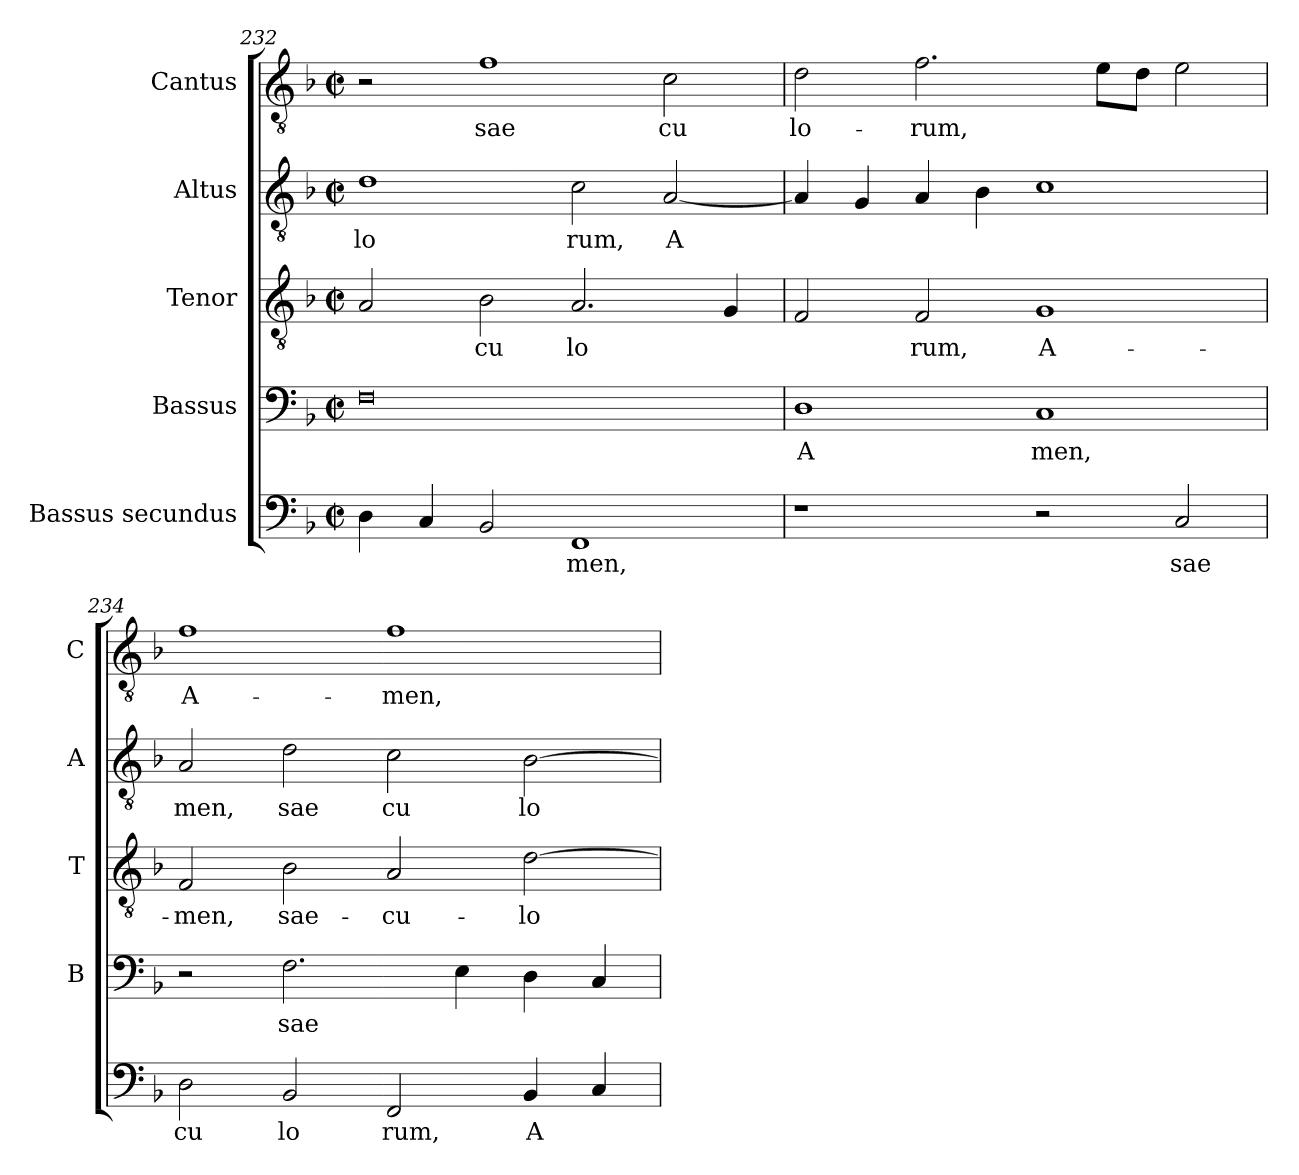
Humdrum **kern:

**kern	**text	**kern	**text	**kern	**text	**kern	**text	**kern	**text
*part5	*part5	*part4	*part4	*part3	*part3	*part2	*part2	*part1	*part1
*staff5	*staff5	*staff4	*staff4	*staff3	*staff3	*staff2	*staff2	*staff1	*staff1
*I"Bassus  secundus	*	*I"Bassus	*	*I"Tenor	*	*I"Altus	*	*I"Cantus	*
*	*	*I'B	*	*I'T	*	*I'A	*	*I'C	*
*clefF4	*	*clefF4	*	*clefGv2	*	*clefGv2	*	*clefGv2	*
*k[b-]	*	*k[b-]	*	*k[b-]	*	*k[b-]	*	*k[b-]	*
*F:	*	*F:	*	*F:	*	*F:	*	*F:	*
*M2/2	*	*M2/2	*	*M2/2	*	*M2/2	*	*M2/2	*
*met(c|)	*	*met(c|)	*	*met(c|)	*	*met(c|)	*	*met(c|)	*
=232	=232	=232	=232	=232	=232	=232	=232	=232	=232
!	!LO:LY:b:cj	!	!LO:LY:b:cj	!	!LO:LY:b:cj	!	!LO:LY:b:cj	!	!
4D\	.	0F	.	2A/	.	1d	lo	2r	.
!	!LO:LY:b:cj	!	!	!	!	!	!	!	!
4C/	.	.	.	.	.	.	.	.	.
!	!LO:LY:b:cj	!	!	!	!LO:LY:b:cj	!	!	!	!LO:LY:b:cj
2BB-/	.	.	.	2B-\	cu	.	.	1f	sae
!	!LO:LY:b:cj	!	!	!	!LO:LY:b:cj	!	!LO:LY:b:cj	!	!
1FF	men,	.	.	2.A/	lo	2c\	rum,	.	.
!	!	!	!	!	!	!	!LO:LY:b:cj	!	!LO:LY:b:cj
.	.	.	.	.	.	[<2A/	A	2c\	cu
!	!	!	!	!	!LO:LY:b:cj	!	!	!	!
.	.	.	.	4G/	.	.	.	.	.
!!LO:LB:g=z
=233	=233	=233	=233	=233	=233	=233	=233	=233	=233
!	!	!	!LO:LY:b:cj	!	!LO:LY:b:cj	!	!LO:LY:b:cj	!	!LO:LY:b:cj
1r	.	1D	A	2F/	.	4A/]	.	2d\	lo-
!	!	!	!	!	!	!	!LO:LY:b:cj	!	!
.	.	.	.	.	.	4G/	.	.	.
!	!	!	!	!	!LO:LY:b:cj	!	!LO:LY:b:cj	!	!LO:LY:b:cj
.	.	.	.	2F/	rum,	4A/	.	2.f\	-rum,
!	!	!	!	!	!	!	!LO:LY:b:cj	!	!
.	.	.	.	.	.	4B-\	.	.	.
!	!	!	!LO:LY:b:cj	!	!LO:LY:b:cj	!	!LO:LY:b:cj	!	!
2r	.	1C	men,	1G	A-	1c	.	.	.
!	!	!	!	!	!	!	!	!	!LO:LY:b:cj
.	.	.	.	.	.	.	.	8e\L	.
!	!	!	!	!	!	!	!	!	!LO:LY:b:cj
.	.	.	.	.	.	.	.	8d\J	.
!	!LO:LY:b:cj	!	!	!	!	!	!	!	!LO:LY:b:cj
2C/	sae	.	.	.	.	.	.	2e\	.
=234	=234	=234	=234	=234	=234	=234	=234	=234	=234
!	!LO:LY:b:cj	!	!	!	!LO:LY:b:cj	!	!LO:LY:b:cj	!	!LO:LY:b:cj
2D\	cu	2r	.	2F/	-men,	2A/	men,	1f	A-
!	!LO:LY:b:cj	!	!LO:LY:b:cj	!	!LO:LY:b:cj	!	!LO:LY:b:cj	!	!
2BB-/	lo	2.F\	sae	2B-\	sae-	2d\	sae	.	.
!	!LO:LY:b:cj	!	!	!	!LO:LY:b:cj	!	!LO:LY:b:cj	!	!LO:LY:b:cj
2FF/	rum,	.	.	2A/	-cu-	2c\	cu	1f	-men,
!	!	!	!LO:LY:b:cj	!	!	!	!	!	!
.	.	4E\	.	.	.	.	.	.	.
!	!LO:LY:b:cj	!	!LO:LY:b:cj	!	!LO:LY:b:cj	!	!LO:LY:b:cj	!	!
4BB-/	A	4D\	.	[>2d\	-lo-	[>2B-\	lo	.	.
!	!LO:LY:b:cj	!	!LO:LY:b:cj	!	!	!	!	!	!
4C/	.	4C/	.	.	.	.	.	.	.
=	=	=	=	=	=	=	=	=	=
*-	*-	*-	*-	*-	*-	*-	*-	*-	*-
